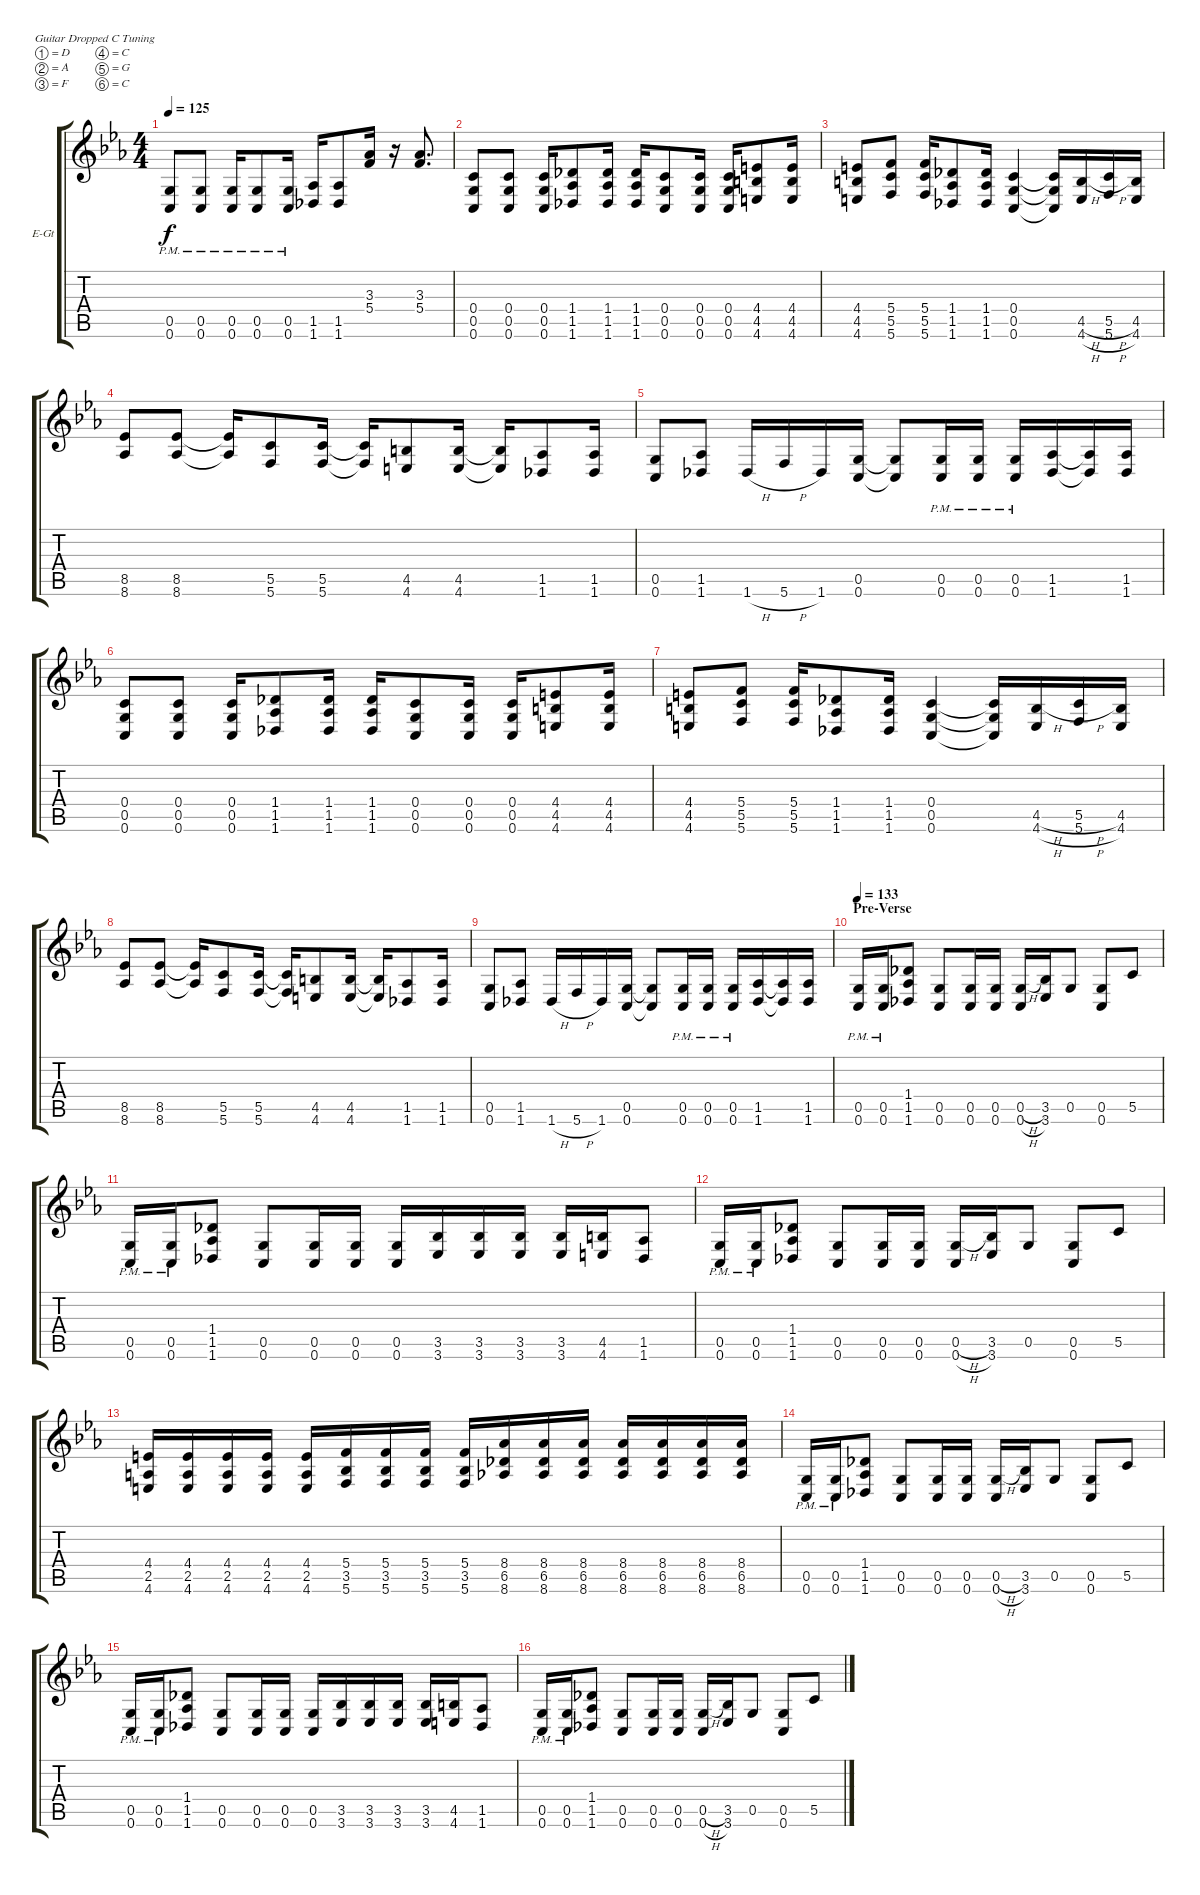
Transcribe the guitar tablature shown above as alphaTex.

\bracketExtendMode groupsimilarinstruments
\firstSystemTrackNameOrientation horizontal
\otherSystemsTrackNameOrientation horizontal
\track ("Electric Guitar 2" "E-Gt") {instrument distortionguitar}
\staff {score tabs}
\tuning (D4 A3 F3 C3 G2 C2)
\ts (4 4)
\tempo 125
\clef g2
\ks cminor
(0.6{pm} 0.5{pm}).8{dy f} (0.6{pm} 0.5{pm}).8 (0.5{pm} 0.6{pm}).16 (0.6{pm} 0.5{pm}).8 (0.6{pm} 0.5{pm}).16 (1.6 1.5).16 (1.5 1.6).8 (3.3 5.4).16 r.16 (5.4 3.3).8{d} |
(0.6 0.5 0.4).8 (0.6 0.5 0.4).8 (0.6 0.5 0.4).16 (1.6 1.5 1.4).8 (1.6 1.5 1.4).16 (1.6 1.5 1.4).16 (0.6 0.5 0.4).8 (0.6 0.5 0.4).16 (0.6 0.5 0.4).16 (4.6 4.5 4.4).8 (4.6 4.5 4.4).16 |
(4.6 4.4 4.5).8 (5.6 5.5 5.4).8 (5.6 5.4 5.5).16 (1.6 1.5 1.4).8 (1.6 1.4 1.5).16 (0.6 0.5 0.4).4 (0.6{t} 0.5{t} 0.4{t}).16 (4.6{h} 4.5{h}).16 (5.6{h} 5.5{h}).16 (4.5 4.6).16 |
(8.6 8.5).8 (8.5 8.6).8 (8.6{t} 8.5{t}).16 (5.6 5.5).8 (5.5 5.6).16 (5.6{t} 5.5{t}).16 (4.5 4.6).8 (4.6 4.5).16 (4.5{t} 4.6{t}).16 (1.6 1.5).8 (1.5 1.6).16 |
(0.6 0.5).8 (1.6 1.5).8 1.6{h}.16 5.6{h}.16 1.6.16 (0.6 0.5).16 (0.6{t} 0.5{t}).8 (0.6{pm} 0.5{pm}).16 (0.6{pm} 0.5{pm}).16 (0.6{pm} 0.5{pm}).16 (1.6 1.5).16 (1.6{t} 1.5{t}).16 (1.6 1.5).16 |
(0.6 0.5 0.4).8 (0.6 0.5 0.4).8 (0.6 0.5 0.4).16 (1.6 1.5 1.4).8 (1.6 1.5 1.4).16 (1.6 1.5 1.4).16 (0.6 0.5 0.4).8 (0.6 0.5 0.4).16 (0.6 0.5 0.4).16 (4.6 4.5 4.4).8 (4.6 4.5 4.4).16 |
(4.6 4.4 4.5).8 (5.6 5.5 5.4).8 (5.6 5.4 5.5).16 (1.6 1.5 1.4).8 (1.6 1.4 1.5).16 (0.6 0.5 0.4).4 (0.6{t} 0.5{t} 0.4{t}).16 (4.6{h} 4.5{h}).16 (5.6{h} 5.5{h}).16 (4.5 4.6).16 |
(8.6 8.5).8 (8.5 8.6).8 (8.6{t} 8.5{t}).16 (5.6 5.5).8 (5.5 5.6).16 (5.6{t} 5.5{t}).16 (4.5 4.6).8 (4.6 4.5).16 (4.5{t} 4.6{t}).16 (1.6 1.5).8 (1.5 1.6).16 |
(0.6 0.5).8 (1.6 1.5).8 1.6{h}.16 5.6{h}.16 1.6.16 (0.6 0.5).16 (0.6{t} 0.5{t}).8 (0.6{pm} 0.5{pm}).16 (0.6{pm} 0.5{pm}).16 (0.6{pm} 0.5{pm}).16 (1.6 1.5).16 (1.6{t} 1.5{t}).16 (1.6 1.5).16 |
\section ("" "Pre-Verse")
\tempo 133
(0.6{pm} 0.5{pm}).16 (0.6{pm} 0.5{pm}).16 (1.6 1.5 1.4).8 (0.6 0.5).8 (0.6 0.5).16 (0.6 0.5).16 (0.6{h} 0.5{h}).16 (3.6 3.5).16 0.5.8 (0.6 0.5).8 5.5.8 |
(0.6{pm} 0.5{pm}).16 (0.6{pm} 0.5{pm}).16 (1.6 1.5 1.4).8 (0.6 0.5).8 (0.6 0.5).16 (0.6 0.5).16 (0.5 0.6).16 (3.6 3.5).16 (3.6 3.5).16 (3.6 3.5).16 (3.6 3.5).16 (4.6 4.5).16 (1.6 1.5).8 |
(0.6{pm} 0.5{pm}).16 (0.6{pm} 0.5{pm}).16 (1.6 1.5 1.4).8 (0.6 0.5).8 (0.6 0.5).16 (0.6 0.5).16 (0.6{h} 0.5{h}).16 (3.6 3.5).16 0.5.8 (0.6 0.5).8 5.5.8 |
(2.5 4.6 4.4).16 (2.5 4.6 4.4).16 (2.5 4.6 4.4).16 (2.5 4.6 4.4).16 (2.5 4.6 4.4).16 (3.5 5.6 5.4).16 (3.5 5.6 5.4).16 (3.5 5.6 5.4).16 (3.5 5.6 5.4).16 (6.5 8.6 8.4).16 (6.5 8.6 8.4).16 (6.5 8.6 8.4).16 (6.5 8.6 8.4).16 (6.5 8.6 8.4).16 (6.5 8.6 8.4).16 (6.5 8.6 8.4).16 |
(0.6{pm} 0.5{pm}).16 (0.6{pm} 0.5{pm}).16 (1.6 1.5 1.4).8 (0.6 0.5).8 (0.6 0.5).16 (0.6 0.5).16 (0.6{h} 0.5{h}).16 (3.6 3.5).16 0.5.8 (0.6 0.5).8 5.5.8 |
(0.6{pm} 0.5{pm}).16 (0.6{pm} 0.5{pm}).16 (1.6 1.5 1.4).8 (0.6 0.5).8 (0.6 0.5).16 (0.6 0.5).16 (0.5 0.6).16 (3.6 3.5).16 (3.6 3.5).16 (3.6 3.5).16 (3.6 3.5).16 (4.6 4.5).16 (1.6 1.5).8 |
(0.6{pm} 0.5{pm}).16 (0.6{pm} 0.5{pm}).16 (1.6 1.5 1.4).8 (0.6 0.5).8 (0.6 0.5).16 (0.6 0.5).16 (0.6{h} 0.5{h}).16 (3.6 3.5).16 0.5.8 (0.6 0.5).8 5.5.8
